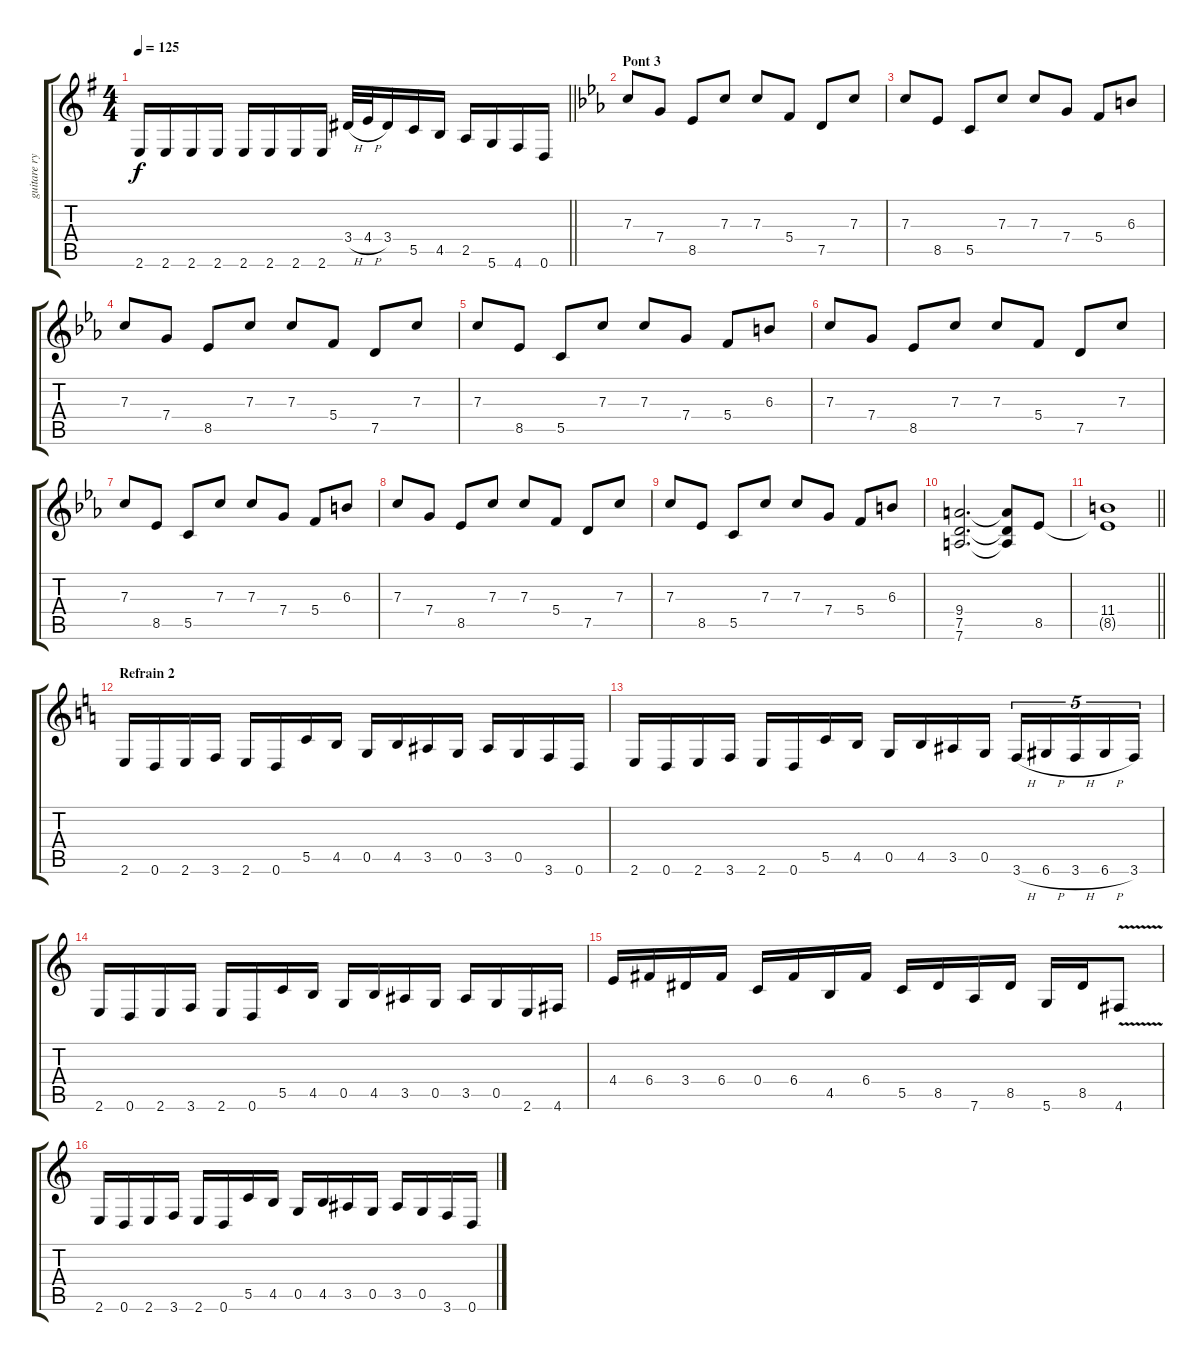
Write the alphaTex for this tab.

\track ("guitare rythmique" "guitare ry") {instrument distortionguitar}
\staff {score tabs}
\tuning (D4 A3 F3 C3 G2 D2) {hide}
\ts (4 4)
\tempo 125
\clef g2
\barLineRight lightlight
\ks eminor
2.6.16{dy f} 2.6.16 2.6.16 2.6.16 2.6.16 2.6.16 2.6.16 2.6.16 3.4{h}.32 4.4{h}.32 3.4.16 5.5.16 4.5.16 2.5.16 5.6.16 4.6.16 0.6.16 |
\section ("" "Pont 3")
\ks cminor
7.3.8 7.4.8 8.5.8 7.3.8 7.3.8 5.4.8 7.5.8 7.3.8 |
7.3.8 8.5.8 5.5.8 7.3.8 7.3.8 7.4.8 5.4.8 6.3.8 |
7.3.8 7.4.8 8.5.8 7.3.8 7.3.8 5.4.8 7.5.8 7.3.8 |
7.3.8 8.5.8 5.5.8 7.3.8 7.3.8 7.4.8 5.4.8 6.3.8 |
7.3.8 7.4.8 8.5.8 7.3.8 7.3.8 5.4.8 7.5.8 7.3.8 |
7.3.8 8.5.8 5.5.8 7.3.8 7.3.8 7.4.8 5.4.8 6.3.8 |
7.3.8 7.4.8 8.5.8 7.3.8 7.3.8 5.4.8 7.5.8 7.3.8 |
7.3.8 8.5.8 5.5.8 7.3.8 7.3.8 7.4.8 5.4.8 6.3.8 |
(9.4 7.5 7.6).2{d} (9.4{t} 7.5{t} 7.6{t}).8 8.5.8 |
\barLineRight lightlight
(11.4 8.5{t}).1 |
\section ("" "Refrain 2")
\ks aminor
2.6.16 0.6.16 2.6.16 3.6.16 2.6.16 0.6.16 5.5.16 4.5.16 0.5.16 4.5.16 3.5.16 0.5.16 3.5.16 0.5.16 3.6.16 0.6.16 |
2.6.16 0.6.16 2.6.16 3.6.16 2.6.16 0.6.16 5.5.16 4.5.16 0.5.16 4.5.16 3.5.16 0.5.16 3.6{h}.16{tu (5 4)} 6.6{h}.16{tu (5 4)} 3.6{h}.16{tu (5 4)} 6.6{h}.16{tu (5 4)} 3.6.16{tu (5 4)} |
2.6.16 0.6.16 2.6.16 3.6.16 2.6.16 0.6.16 5.5.16 4.5.16 0.5.16 4.5.16 3.5.16 0.5.16 3.5.16 0.5.16 2.6.16 4.6.16 |
4.4.16 6.4.16 3.4.16 6.4.16 0.4.16 6.4.16 4.5.16 6.4.16 5.5.16 8.5.16 7.6.16 8.5.16 5.6.16 8.5.16 4.6{v}.8 |
2.6.16 0.6.16 2.6.16 3.6.16 2.6.16 0.6.16 5.5.16 4.5.16 0.5.16 4.5.16 3.5.16 0.5.16 3.5.16 0.5.16 3.6.16 0.6.16
